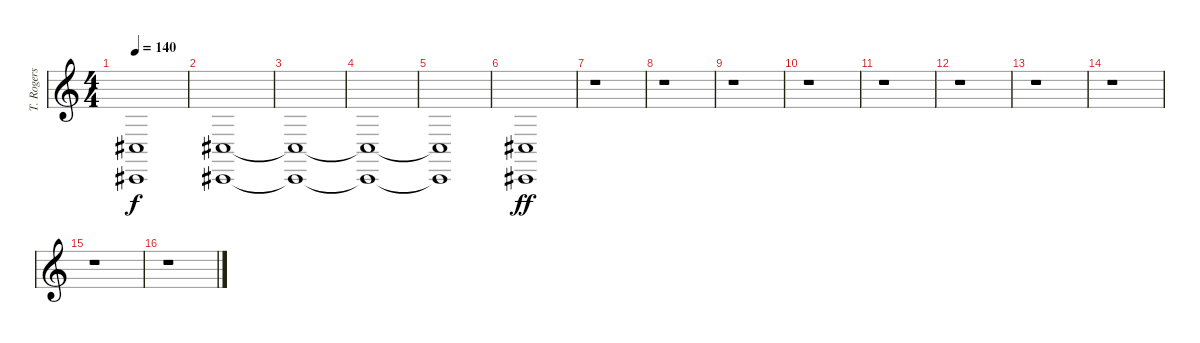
\track ("T. Rogers Keys" "T. Rogers ") {instrument lead2sawtooth}
\staff {score}
\tuning (Db4 Ab3 E3 B2 Gb2 Db2) {hide}
\ts (4 4)
\tempo 140
\clef g2
\ks c
(2.4{t} 0.6{t}).1{dy f} |
(2.4 0.6).1{volume 11} |
(2.4{t} 0.6{t}).1{volume 5} |
(2.4{t} 0.6{t}).1 |
(2.4{t} 0.6{t}).1 |
(2.4 0.6).1{dy ff volume 11} |
r.1 |
r.1 |
r.1 |
r.1 |
r.1 |
r.1 |
r.1 |
r.1 |
r.1 |
r.1
